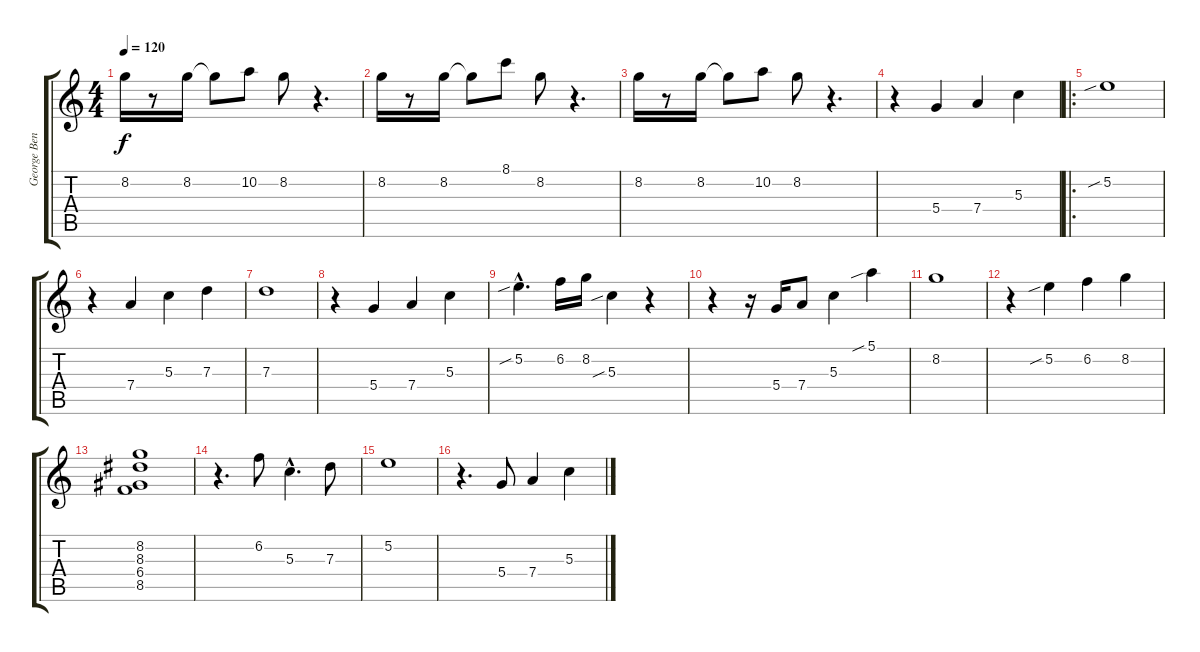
\track ("George Benson" "George Ben") {instrument electricguitarjazz}
\staff {score tabs}
\tuning (E4 B3 G3 D3 A2 E2) {hide}
\ts (4 4)
\tempo 120
\clef g2
\ks c
8.2.16{dy f instrument electricguitarjazz} r.8 8.2.16 8.2{t}.8 10.2.8 8.2.8 r.4{d} |
8.2.16 r.8 8.2.16 8.2{t}.8 8.1.8 8.2.8 r.4{d} |
8.2.16 r.8 8.2.16 8.2{t}.8 10.2.8 8.2.8 r.4{d} |
r.4 5.4.4 7.4.4 5.3.4 |
\ro
5.2{sib}.1 |
r.4 7.4.4 5.3.4 7.3.4 |
7.3.1 |
r.4 5.4.4 7.4.4 5.3.4 |
5.2{sib hac}.4{d} 6.2.16 8.2.16 5.3{sib}.4 r.4 |
r.4 r.16 5.4.16 7.4.8 5.3.4 5.1{sib}.4 |
8.2.1 |
r.4 5.2{sib}.4 6.2.4 8.2.4 |
(8.2 8.3 6.4 8.5).1 |
r.4{d} 6.2.8 5.3{hac}.4{d} 7.3.8 |
5.2.1 |
r.4{d} 5.4.8 7.4.4 5.3.4
